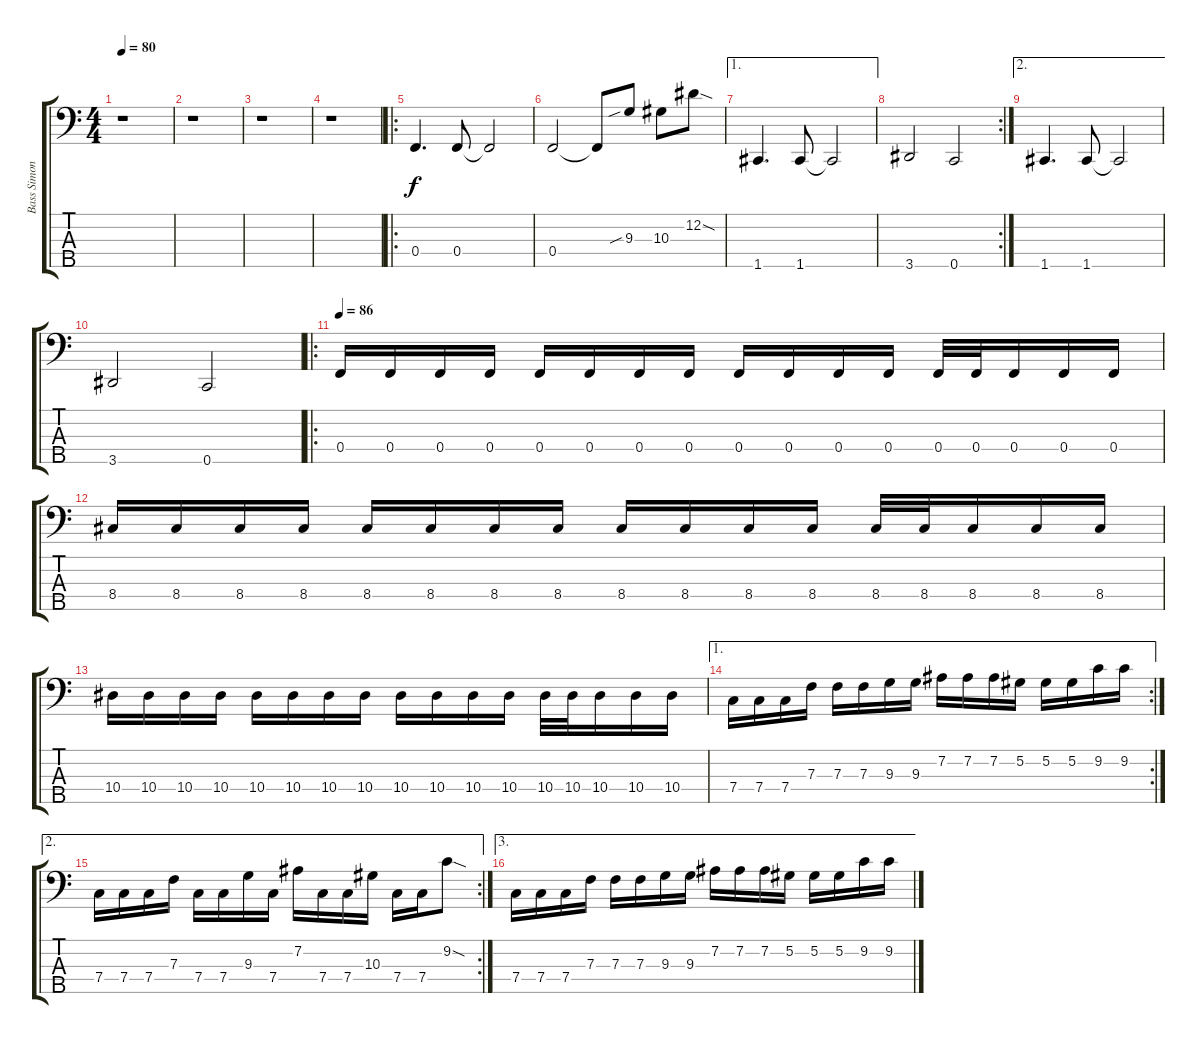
\track ("Bass SimonD" "Bass Simon") {instrument electricbasspick}
\staff {score tabs}
\tuning (Ab2 Eb2 Bb1 F1 C1) {hide}
\ts (4 4)
\tempo 80
\clef f4
\ks c
r.1{dy f} |
r.1 |
r.1 |
r.1 |
\ro
0.4.4{d} 0.4.8 0.4{t}.2 |
0.4.2 0.4{t}.8 9.3{sib}.8 10.3.8 12.2{sod}.8 |
\ae 1
1.5.4{d} 1.5.8 1.5{t}.2 |
\rc 2
3.5.2 0.5.2 |
\ae 2
1.5.4{d} 1.5.8 1.5{t}.2 |
3.5.2 0.5.2 |
\ro
\tempo 86
0.4.16 0.4.16 0.4.16 0.4.16 0.4.16 0.4.16 0.4.16 0.4.16 0.4.16 0.4.16 0.4.16 0.4.16 0.4.32 0.4.32 0.4.16 0.4.16 0.4.16 |
8.4.16 8.4.16 8.4.16 8.4.16 8.4.16 8.4.16 8.4.16 8.4.16 8.4.16 8.4.16 8.4.16 8.4.16 8.4.32 8.4.32 8.4.16 8.4.16 8.4.16 |
10.4.16 10.4.16 10.4.16 10.4.16 10.4.16 10.4.16 10.4.16 10.4.16 10.4.16 10.4.16 10.4.16 10.4.16 10.4.32 10.4.32 10.4.16 10.4.16 10.4.16 |
\ae 1
\rc 2
7.4.16 7.4.16 7.4.16 7.3.16 7.3.16 7.3.16 9.3.16 9.3.16 7.2.16 7.2.16 7.2.16 5.2.16 5.2.16 5.2.16 9.2.16 9.2.16 |
\ae 2
\rc 2
7.4.16 7.4.16 7.4.16 7.3.16 7.4.16 7.4.16 9.3.16 7.4.16 7.2.16 7.4.16 7.4.16 10.3.16 7.4.16 7.4.16 9.2{sod}.8 |
\ae 3
7.4.16 7.4.16 7.4.16 7.3.16 7.3.16 7.3.16 9.3.16 9.3.16 7.2.16 7.2.16 7.2.16 5.2.16 5.2.16 5.2.16 9.2.16 9.2.16
